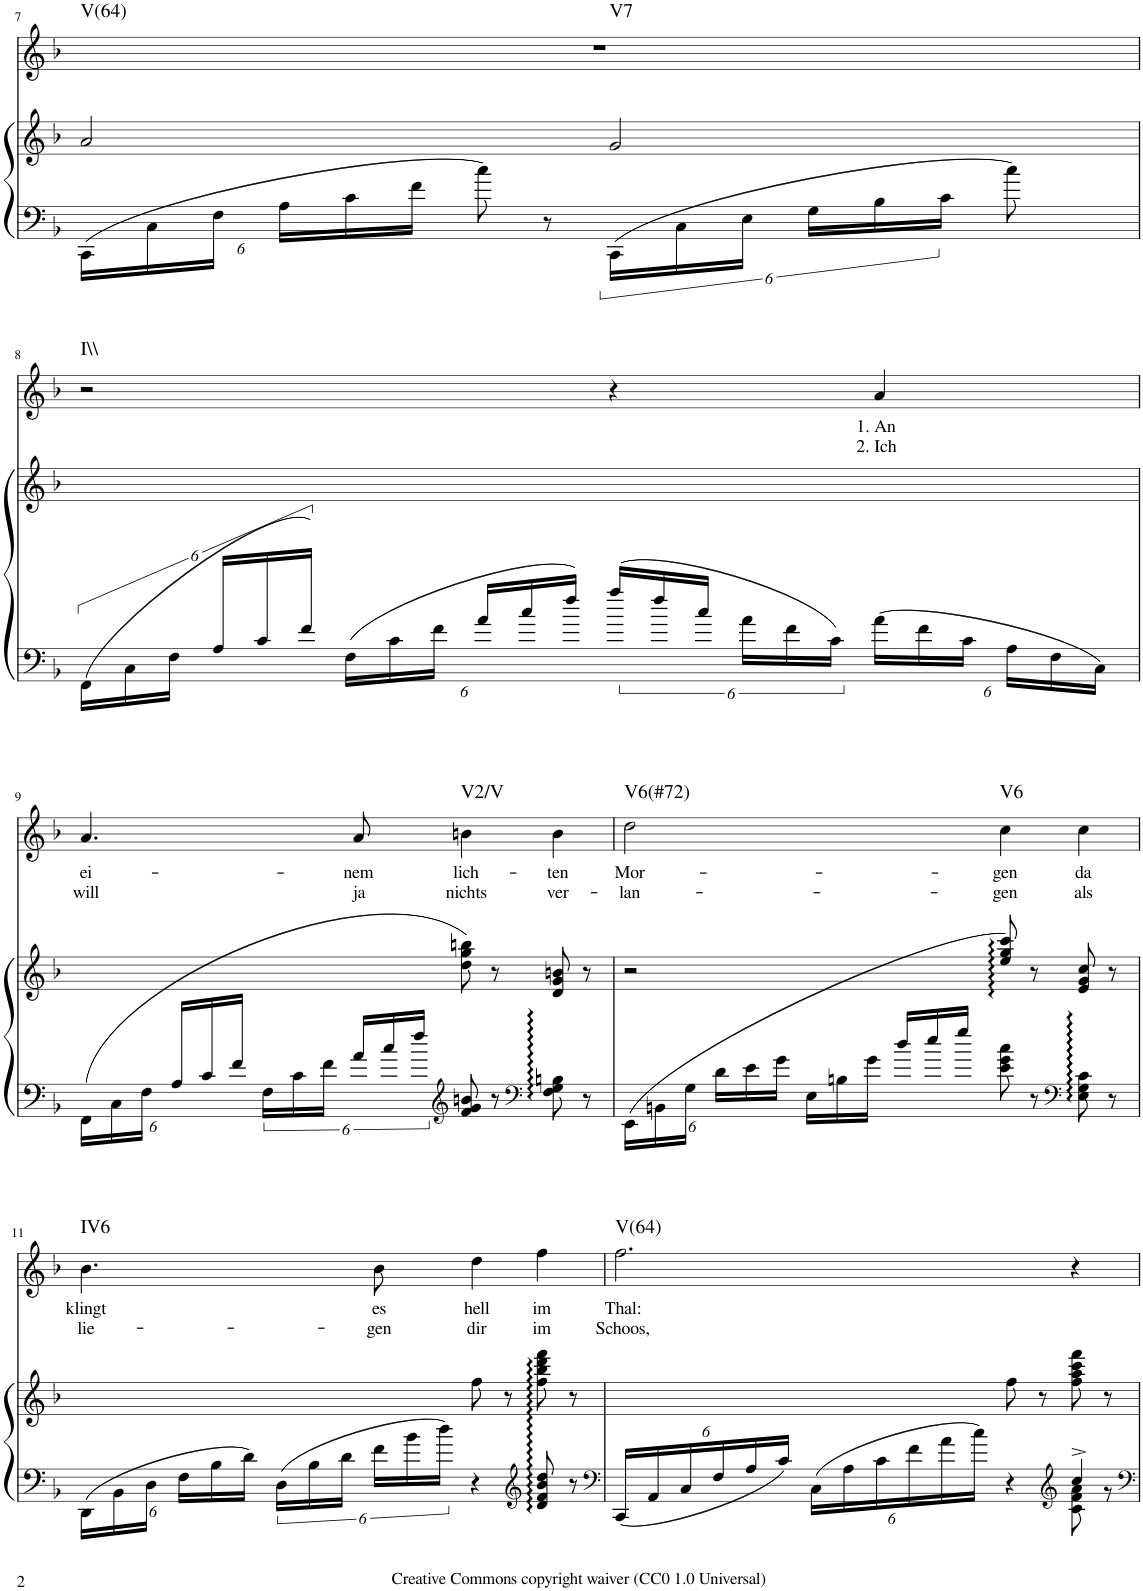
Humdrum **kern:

**kern	**kern	**kern	**text	**text	**harte
*part2	*part2	*part1	*part1	*part1	*part1
*staff3	*staff2	*staff1	*staff1	*staff1	*
*I"Piano	*	*I"Voice	*	*	*
*I'Pno	*	*	*	*	*
!!LO:PB:g=z
*clefF4	*clefG2	*clefG2	*	*	*
*k[b-]	*k[b-]	*k[b-]	*	*	*
*M4/4	*M4/4	*M4/4	*	*	*
*met(c)	*met(c)	*met(c)	*	*	*
*Xbrackettup	*	*	*	*	*
=7	=7	=7	=7	=7	=7
!	!	!	!	!	!LO:H:n=1:kt=V(64)
!	!	!	!	!	!LO:H:n=2:kt=V7
24CC\LL	2a/	1r	.	.	N N
24C\	.	.	.	.	.
24F\JJ	.	.	.	.	.
24A\LL	.	.	.	.	.
24c\	.	.	.	.	.
24f\JJ	.	.	.	.	.
8cc\	.	.	.	.	.
8r	.	.	.	.	.
*brackettup	*	*	*	*	*
24CC\LL	2g/	.	.	.	.
24C\	.	.	.	.	.
24E\JJ	.	.	.	.	.
24G\LL	.	.	.	.	.
24B-\	.	.	.	.	.
24c\JJ	.	.	.	.	.
8cc\	.	.	.	.	.
8ryy	.	.	.	.	.
!!LO:LB:g=z
=8	=8	=8	=8	=8	=8
!	!	!	!	!	!LO:H:kt=I\\
24FF\LL	1ryy	2r	.	.	N
24C\	.	.	.	.	.
24F\JJ	.	.	.	.	.
24A/LL	.	.	.	.	.
24c/	.	.	.	.	.
24f/JJ	.	.	.	.	.
*Xbrackettup	*	*	*	*	*
24F\LL	.	.	.	.	.
24c\	.	.	.	.	.
24f\JJ	.	.	.	.	.
24a/LL	.	.	.	.	.
24cc/	.	.	.	.	.
24ff/JJ	.	.	.	.	.
*brackettup	*	*	*	*	*
24aa/LL	.	4r	.	.	.
24ff/	.	.	.	.	.
24cc/JJ	.	.	.	.	.
24a\LL	.	.	.	.	.
24f\	.	.	.	.	.
24c\JJ	.	.	.	.	.
*Xbrackettup	*	*	*	*	*
!	!	!	!LO:LY:b	!LO:LY:b	!
24a\LL	.	4a/	1. An	2. Ich	.
24f\	.	.	.	.	.
24c\JJ	.	.	.	.	.
24A\LL	.	.	.	.	.
24F\	.	.	.	.	.
24C\JJ	.	.	.	.	.
!!LO:LB:g=z
=9	=9	=9	=9	=9	=9
!	!	!	!LO:LY:b	!LO:LY:b	!
(24FF\LL	2ryy	4.a/	ei-	will	.
24C\	.	.	.	.	.
24F\JJ	.	.	.	.	.
24A/LL	.	.	.	.	.
24c/	.	.	.	.	.
24f/JJ	.	.	.	.	.
*brackettup	*	*	*	*	*
24F\LL	.	.	.	.	.
24c\	.	.	.	.	.
24f\JJ	.	.	.	.	.
!	!	!	!LO:LY:b	!LO:LY:b	!
24a/LL	.	8a/	-nem	ja	.
24cc/	.	.	.	.	.
24ff/JJ	.	.	.	.	.
*clefG2	*	*	*	*	*
!	!	!	!LO:LY:b	!LO:LY:b	!LO:H:kt=V2/V
8f/ 8g/ 8bn/	(8dd\ 8gg\ 8bbn\	4bn\	lich-	nichts	N
8r	8r	.	.	.	.
*clefF4	*	*	*	*	*
!	!	!	!LO:LY:b	!LO:LY:b	!
8F\ 8G\ 8Bn\	8d/ 8g/ 8bn/	4b\	-ten	ver-	.
8r	8r	.	.	.	.
=10	=10	=10	=10	=10	=10
*Xbrackettup	*	*	*	*	*
!	!	!	!LO:LY:b	!LO:LY:b	!LO:H:kt=V6(#72)
24EE\LL	2r	2dd\	Mor-	-lan-	N
24BBn\	.	.	.	.	.
24G\JJ	.	.	.	.	.
24d\LL	.	.	.	.	.
24e\	.	.	.	.	.
24g\JJ	.	.	.	.	.
*brackettup	*	*	*	*	*
24E\LL	.	.	.	.	.
24Bn\	.	.	.	.	.
24g\JJ	.	.	.	.	.
24dd/LL	.	.	.	.	.
24ee/	.	.	.	.	.
24gg/JJ	.	.	.	.	.
!	!	!	!LO:LY:b	!LO:LY:b	!LO:H:kt=V6
8e\ 8g\ 8cc\	8ee/ 8gg/ 8ccc/)	4cc\	-gen	-gen	N
8r	8r	.	.	.	.
*clefF4	*	*	*	*	*
!	!	!	!LO:LY:b	!LO:LY:b	!
8E\ 8G\ 8c\	8e/ 8g/ 8cc/	4cc\	da	als	.
8r	8r	.	.	.	.
!!LO:LB:g=z
=11	=11	=11	=11	=11	=11
*Xbrackettup	*	*	*	*	*
!	!	!	!LO:LY:b	!LO:LY:b	!LO:H:kt=IV6
24DD\LL	2ryy	4.b-\	klingt	lie-	N
24BB-\	.	.	.	.	.
24D\JJ	.	.	.	.	.
24F\LL	.	.	.	.	.
24B-\	.	.	.	.	.
24d\JJ	.	.	.	.	.
*brackettup	*	*	*	*	*
24D\LL	.	.	.	.	.
24B-\	.	.	.	.	.
24d\JJ	.	.	.	.	.
!	!	!	!LO:LY:b	!LO:LY:b	!
24f\LL	.	8b-\	es	-gen	.
24b-\	.	.	.	.	.
24dd\JJ	.	.	.	.	.
!	!	!	!LO:LY:b	!LO:LY:b	!
4r	8ff\	4dd\	hell	dir	.
.	8r	.	.	.	.
*clefG2	*	*	*	*	*
!	!	!	!LO:LY:b	!LO:LY:b	!
8d/ 8f/ 8b-/ 8dd/	8ff\ 8bb-\ 8ddd\ 8fff\	4ff\	im	im	.
8r	8r	.	.	.	.
=12	=12	=12	=12	=12	=12
*clefF4	*	*	*	*	*
*Xbrackettup	*	*	*	*	*
*^	*	*	*	*	*
!	!	!	!	!LO:LY:b	!LO:LY:b	!LO:H:kt=V(64)
24CC/LL	2.ryy	2ryy	2.ff\	Thal:	Schoos,	N
24AA/	.	.	.	.	.	.
24C/	.	.	.	.	.	.
24F/	.	.	.	.	.	.
24A/	.	.	.	.	.	.
24c/JJ	.	.	.	.	.	.
24C\LL	.	.	.	.	.	.
24A\	.	.	.	.	.	.
24c\	.	.	.	.	.	.
24f\	.	.	.	.	.	.
24a\	.	.	.	.	.	.
24cc\JJ	.	.	.	.	.	.
4r	.	8ff\	.	.	.	.
.	.	8r	.	.	.	.
*clefG2	*	*	*	*	*	*
4cc^/	8c\ 8f\ 8a\	8ff\ 8aa\ 8ccc\ 8fff\	4r	.	.	.
.	8r	8r	.	.	.	.
*v	*v	*	*	*	*	*
=	=	=	=	=	=
*-	*-	*-	*-	*-	*-
